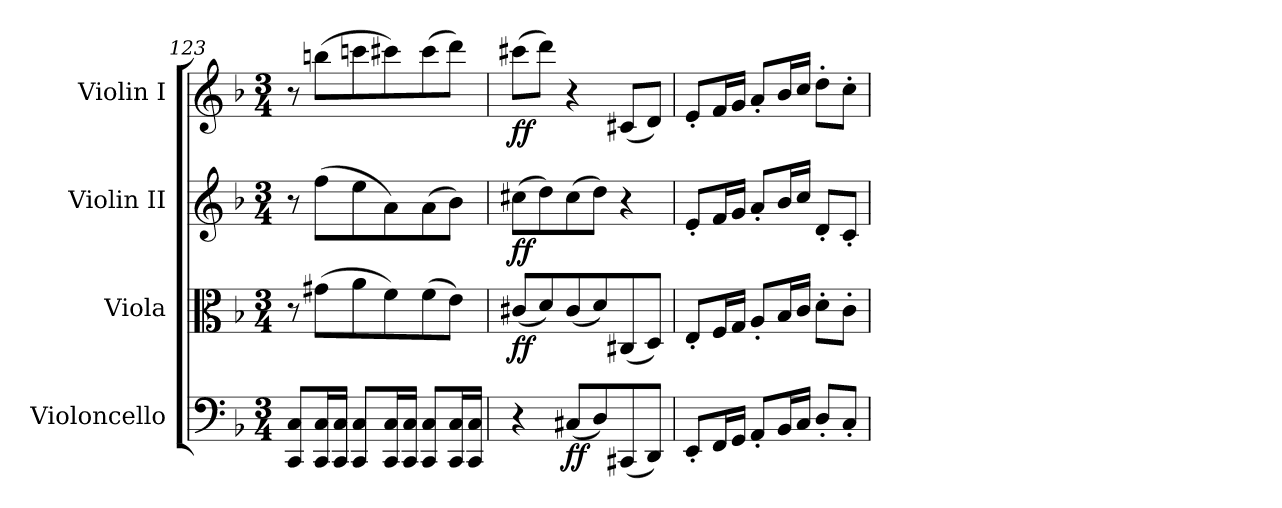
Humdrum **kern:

**kern	**dynam	**kern	**dynam	**kern	**dynam	**kern	**dynam
*part4	*part4	*part3	*part3	*part2	*part2	*part1	*part1
*staff4	*staff4	*staff3	*staff3	*staff2	*staff2	*staff1	*staff1
*I"Violoncello	*	*I"Viola	*	*I"Violin II	*	*I"Violin I	*
*I'Vc	*	*I'Vla	*	*I'Vln	*	*I'Vln	*
*clefF4	*	*clefC3	*	*clefG2	*	*clefG2	*
*k[b-]	*	*k[b-]	*	*k[b-]	*	*k[b-]	*
*M3/4	*	*M3/4	*	*M3/4	*	*M3/4	*
=123	=123	=123	=123	=123	=123	=123	=123
8CC/ 8C/L	.	8r	.	8r	.	8r	.
16CC/ 16C/L	.	(>8g#X\L	.	(>8ff\L	.	(>8bbn\L	.
16CC/ 16C/JJ	.	.	.	.	.	.	.
8CC/ 8C/L	.	8a\	.	8ee\	.	8cccn\	.
16CC/ 16C/L	.	8f\)	.	8a\)	.	8ccc#X\)	.
16CC/ 16C/JJ	.	.	.	.	.	.	.
8CC/ 8C/L	.	(>8f\	.	(>8a\	.	(>8ccc#\	.
16CC/ 16C/L	.	8e\J)	.	8b-\J)	.	8ddd\J)	.
16CC/ 16C/JJ	.	.	.	.	.	.	.
=124	=124	=124	=124	=124	=124	=124	=124
!	!	!	!LO:DY:b	!	!LO:DY:b	!	!LO:DY:b
4r	.	(<8c#X/L	ff	(>8cc#X\L	ff	(>8ccc#X\L	ff
.	.	8d/)	.	8dd\)	.	8ddd\J)	.
!	!LO:DY:b	!	!	!	!	!	!
(<8C#X/L	ff	(<8c#/	.	(>8cc#\	.	4r	.
8D/)	.	8d/)	.	8dd\J)	.	.	.
(<8CC#X/	.	(<8C#X/	.	4r	.	(<8c#X/L	.
8DD/J)	.	8D/J)	.	.	.	8d/J)	.
=125	=125	=125	=125	=125	=125	=125	=125
8EE'/L	.	8E'/L	.	8e'/L	.	8e'/L	.
16FF/L	.	16F/L	.	16f/L	.	16f/L	.
16GG/JJ	.	16G/JJ	.	16g/JJ	.	16g/JJ	.
8AA'/L	.	8A'/L	.	8a'/L	.	8a'/L	.
16BB-/L	.	16B-/L	.	16b-/L	.	16b-/L	.
16C/JJ	.	16c/JJ	.	16cc/JJ	.	16cc/JJ	.
8D'/L	.	8d'\L	.	8d'/L	.	8dd'\L	.
8C'/J	.	8c'\J	.	8c'/J	.	8cc'\J	.
=	=	=	=	=	=	=	=
*-	*-	*-	*-	*-	*-	*-	*-
